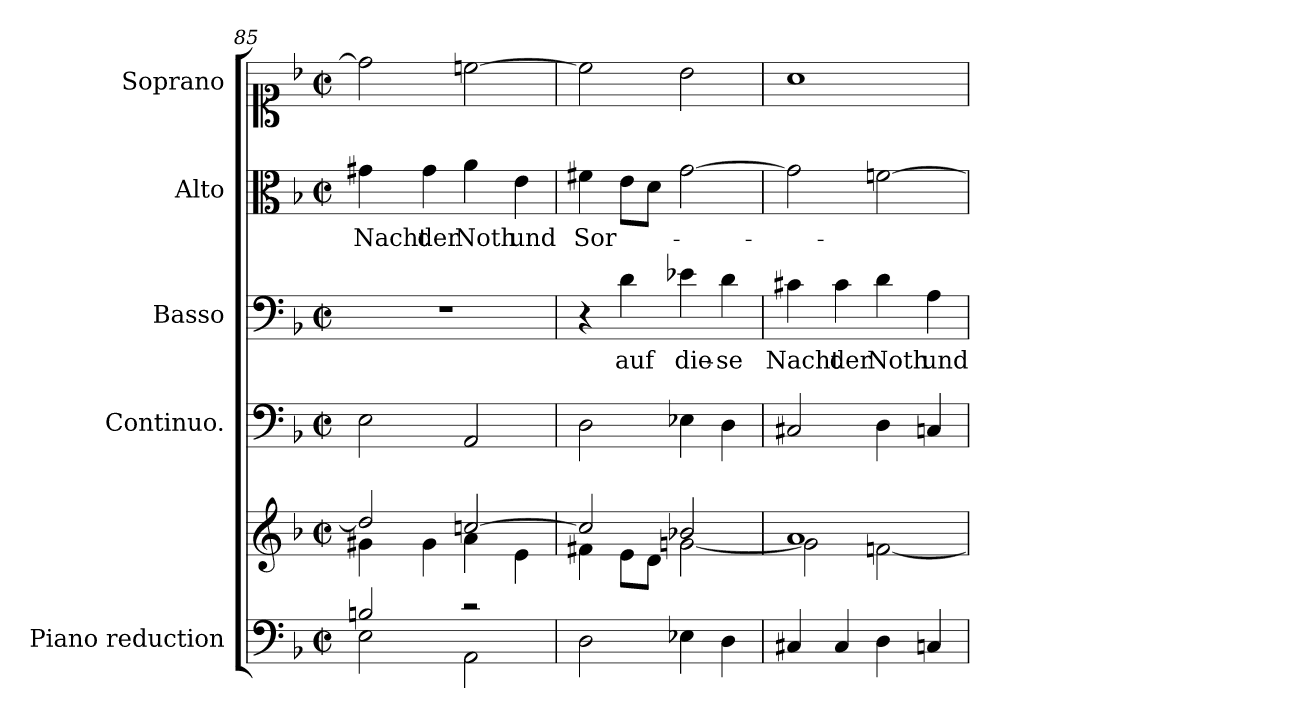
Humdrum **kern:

**kern	**kern	**kern	**kern	**text	**kern	**text	**kern
*part5	*part5	*part4	*part3	*part3	*part2	*part2	*part1
*staff6	*staff5	*staff4	*staff3	*staff3	*staff2	*staff2	*staff1
*I"Piano reduction	*	*I"Continuo.	*I"Basso	*	*I"Alto	*	*I"Soprano
*I'Pno	*	*	*	*	*	*	*
*clefF4	*clefG2	*clefF4	*clefF4	*	*clefC3	*	*clefC1
*k[b-]	*k[b-]	*k[b-]	*k[b-]	*	*k[b-]	*	*k[b-]
*F:	*F:	*F:	*F:	*	*F:	*	*F:
*M2/2	*M2/2	*M2/2	*M2/2	*	*M2/2	*	*M2/2
*met(c|)	*met(c|)	*met(c|)	*met(c|)	*	*met(c|)	*	*met(c|)
=85	=85	=85	=85	=85	=85	=85	=85
*^	*^	*	*	*	*	*	*
!	!	!	!	!	!	!	!	!LO:LY:b	!
2Bn/	2E\	2dd/]	4g#X\	2E\	1r	.	4g#X\	Nacht	2dd\]
!	!	!	!	!	!	!	!	!LO:LY:b	!
.	.	.	4g#\	.	.	.	4g#\	der	.
!	!	!	!	!	!	!	!	!LO:LY:b	!
2r	2AA\	[2ccn/	4a\	2AA/	.	.	4a\	Noth	[2ccn\
!	!	!	!	!	!	!	!	!LO:LY:b	!
.	.	.	4e\	.	.	.	4e\	und	.
*v	*v	*	*	*	*	*	*	*	*
!!LO:PB:g=z
=86	=86	=86	=86	=86	=86	=86	=86	=86
!	!	!	!	!	!	!	!LO:LY:b	!
2D\	2cc/]	4f#X\	2D\	4r	.	4f#X\	Sor-	2cc\]
!	!	!	!	!	!LO:LY:b	!	!	!
.	.	8e\L	.	4d\	auf	8e\L	.	.
.	.	8d\J	.	.	.	8d\J	.	.
!	!	!	!	!	!LO:LY:b	!	!	!
4E-X\	2b-X/	[2gn\	4E-X\	4e-X\	die-	[2g\	.	2b-\
!	!	!	!	!	!LO:LY:b	!	!	!
4D\	.	.	4D\	4d\	-se	.	.	.
=87	=87	=87	=87	=87	=87	=87	=87	=87
!	!	!	!	!	!LO:LY:b	!	!	!
4C#X/	1a	2g\]	2C#X/	4c#X\	Nacht	2g\]	.	1a
!	!	!	!	!	!LO:LY:b	!	!	!
4C#/	.	.	.	4c#\	der	.	.	.
!	!	!	!	!	!LO:LY:b	!	!	!
4D\	.	[2fn\	4D\	4d\	Noth	[2fn\	.	.
!	!	!	!	!	!LO:LY:b	!	!	!
4Cn/	.	.	4Cn/	4A\	und	.	.	.
*	*v	*v	*	*	*	*	*	*
=	=	=	=	=	=	=	=
*-	*-	*-	*-	*-	*-	*-	*-
